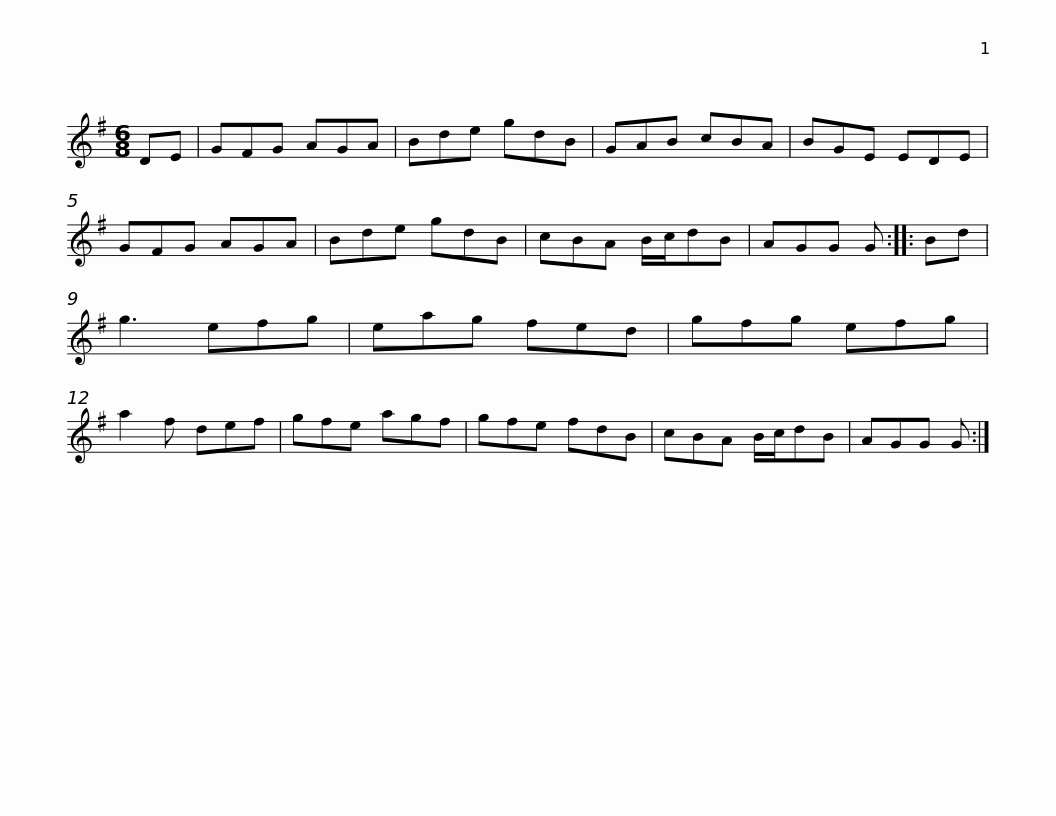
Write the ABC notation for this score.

X:1
L:1/8
M:6/8
I:linebreak $
K:G
V:1 treble
V:1
 DE | GFG AGA | Bde gdB | GAB cBA | BGE EDE | %5
 GFG AGA | Bde gdB | cBA B/c/dB |$ AGG G :: Bd | %10
 g3 efg | eag fed | gfg efg | a2 f def | gfe agf | %15
 gfe fdB |$ cBA B/c/dB | AGG G :| %18
